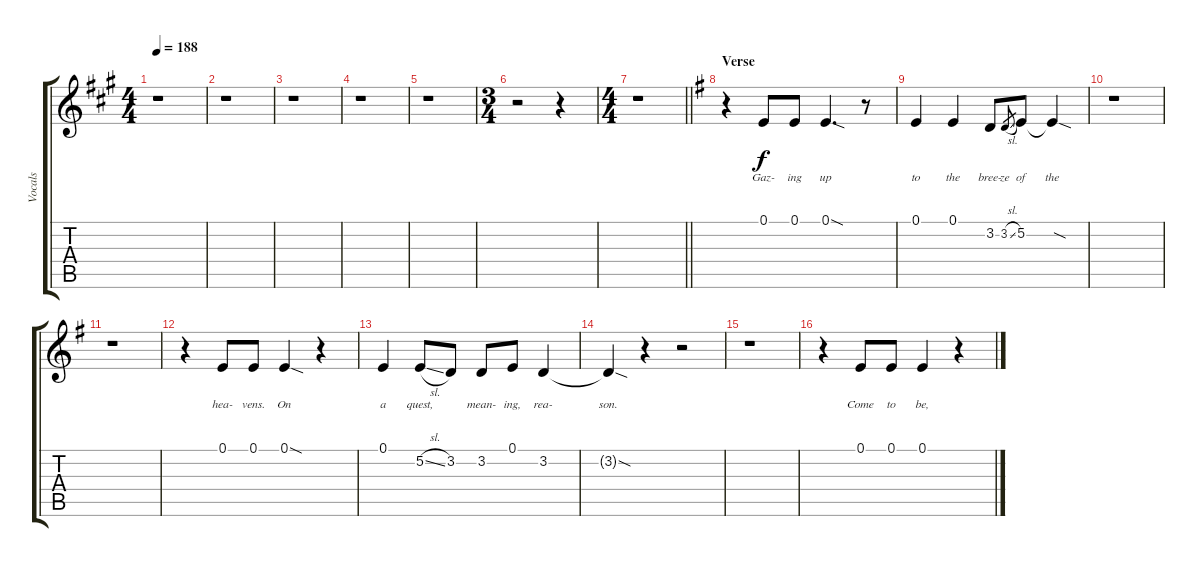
\track ("Vocals" "Vocals") {instrument lead2sawtooth}
\staff {score tabs}
\tuning (E4 B3 G3 D3 A2 E2) {hide}
\ts (4 4)
\tempo 188
\clef g2
\ks a
r.1{dy f} |
r.1 |
r.1 |
r.1 |
r.1 |
\ts (3 4)
r.2 r.4 |
\ts (4 4)
\barLineRight lightlight
r.1 |
\section ("" "Verse")
\ks g
r.4 0.1.8{lyrics (0 "Gaz-") lyrics (1 "") lyrics (2 "") lyrics (3 "") lyrics (4 "")} 0.1.8{lyrics (0 "ing") lyrics (1 "") lyrics (2 "") lyrics (3 "") lyrics (4 "")} 0.1{sod}.4{d lyrics (0 "up") lyrics (1 "") lyrics (2 "") lyrics (3 "") lyrics (4 "")} r.8 |
0.1.4{lyrics (0 "to") lyrics (1 "") lyrics (2 "") lyrics (3 "") lyrics (4 "")} 0.1.4{lyrics (0 "the") lyrics (1 "") lyrics (2 "") lyrics (3 "") lyrics (4 "")} 3.2.8{lyrics (0 "bree-") lyrics (1 "") lyrics (2 "") lyrics (3 "") lyrics (4 "")} 3.2{sl}.8{lyrics (0 "ze") lyrics (1 "") lyrics (2 "") lyrics (3 "") lyrics (4 "") gr} 5.2.8{lyrics (0 "of") lyrics (1 "") lyrics (2 "") lyrics (3 "") lyrics (4 "")} 5.2{sod t}.4{lyrics (0 "the") lyrics (1 "") lyrics (2 "") lyrics (3 "") lyrics (4 "")} |
r.1 |
r.1 |
r.4 0.1.8{lyrics (0 "hea-") lyrics (1 "") lyrics (2 "") lyrics (3 "") lyrics (4 "")} 0.1.8{lyrics (0 "vens.") lyrics (1 "") lyrics (2 "") lyrics (3 "") lyrics (4 "")} 0.1{sod}.4{lyrics (0 "On") lyrics (1 "") lyrics (2 "") lyrics (3 "") lyrics (4 "")} r.4 |
0.1.4{lyrics (0 "a") lyrics (1 "") lyrics (2 "") lyrics (3 "") lyrics (4 "")} 5.2{sl}.8{lyrics (0 "quest,") lyrics (1 "") lyrics (2 "") lyrics (3 "") lyrics (4 "")} 3.2.8{lyrics (0 "") lyrics (1 "") lyrics (2 "") lyrics (3 "") lyrics (4 "")} 3.2.8{lyrics (0 "mean-") lyrics (1 "") lyrics (2 "") lyrics (3 "") lyrics (4 "")} 0.1.8{lyrics (0 "ing,") lyrics (1 "") lyrics (2 "") lyrics (3 "") lyrics (4 "")} 3.2.4{lyrics (0 "rea-") lyrics (1 "") lyrics (2 "") lyrics (3 "") lyrics (4 "")} |
3.2{sod t}.4{lyrics (0 "son.") lyrics (1 "") lyrics (2 "") lyrics (3 "") lyrics (4 "")} r.4 r.2 |
r.1 |
r.4 0.1.8{lyrics (0 "Come") lyrics (1 "") lyrics (2 "") lyrics (3 "") lyrics (4 "")} 0.1.8{lyrics (0 "to") lyrics (1 "") lyrics (2 "") lyrics (3 "") lyrics (4 "")} 0.1.4{lyrics (0 "be,") lyrics (1 "") lyrics (2 "") lyrics (3 "") lyrics (4 "")} r.4
